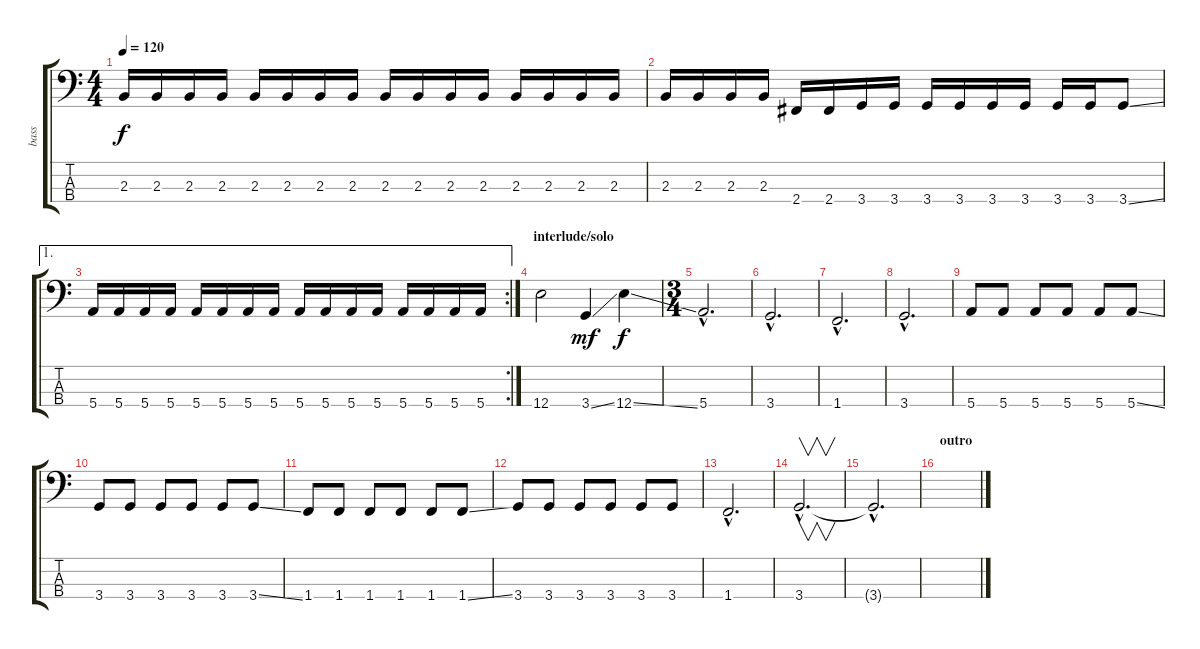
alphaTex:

\track ("bass" "bass") {instrument electricbassfinger}
\staff {score tabs}
\tuning (G2 D2 A1 E1) {hide}
\ts (4 4)
\tempo 120
\clef f4
\ks c
2.3.16{dy f} 2.3.16 2.3.16 2.3.16 2.3.16 2.3.16 2.3.16 2.3.16 2.3.16 2.3.16 2.3.16 2.3.16 2.3.16 2.3.16 2.3.16 2.3.16 |
2.3.16 2.3.16 2.3.16 2.3.16 2.4.16 2.4.16 3.4.16 3.4.16 3.4.16 3.4.16 3.4.16 3.4.16 3.4.16 3.4.16 3.4{ss}.8 |
\ae 1
\rc 2
5.4.16 5.4.16 5.4.16 5.4.16 5.4.16 5.4.16 5.4.16 5.4.16 5.4.16 5.4.16 5.4.16 5.4.16 5.4.16 5.4.16 5.4.16 5.4.16 |
\section ("" "interlude/solo")
12.4.2 3.4{ss}.4{dy mf} 12.4{ss}.4{dy f} |
\ts (3 4)
5.4{hac}.2{d} |
3.4{hac}.2{d} |
1.4{hac}.2{d} |
3.4{hac}.2{d} |
5.4.8 5.4.8 5.4.8 5.4.8 5.4.8 5.4{ss}.8 |
3.4.8 3.4.8 3.4.8 3.4.8 3.4.8 3.4{ss}.8 |
1.4.8 1.4.8 1.4.8 1.4.8 1.4.8 1.4{ss}.8 |
3.4.8 3.4.8 3.4.8 3.4.8 3.4.8 3.4.8 |
1.4{hac}.2{d} |
3.4{hac}.2{v d} |
3.4{hac t}.2{d} |
\section ("" "outro")
